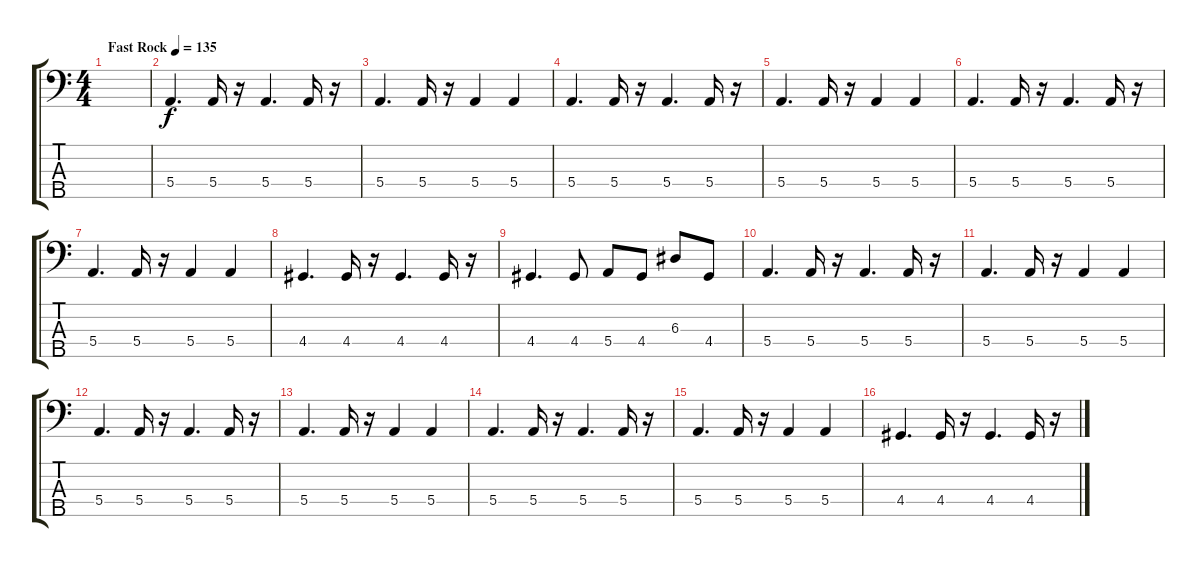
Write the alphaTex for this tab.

\track "" {instrument electricbasspick}
\staff {score tabs}
\tuning (G2 D2 A1 E1 B0) {hide}
\ts (4 4)
\tempo (135 "Fast Rock")
\clef f4
\ks c
|
5.4.4{d} 5.4.16 r.16 5.4.4{d} 5.4.16 r.16 |
5.4.4{d} 5.4.16 r.16 5.4.4 5.4.4 |
5.4.4{d} 5.4.16 r.16 5.4.4{d} 5.4.16 r.16 |
5.4.4{d} 5.4.16 r.16 5.4.4 5.4.4 |
5.4.4{d} 5.4.16 r.16 5.4.4{d} 5.4.16 r.16 |
5.4.4{d} 5.4.16 r.16 5.4.4 5.4.4 |
4.4.4{d} 4.4.16 r.16 4.4.4{d} 4.4.16 r.16 |
4.4.4{d} 4.4.8 5.4.8 4.4.8 6.3.8 4.4.8 |
5.4.4{d} 5.4.16 r.16 5.4.4{d} 5.4.16 r.16 |
5.4.4{d} 5.4.16 r.16 5.4.4 5.4.4 |
5.4.4{d} 5.4.16 r.16 5.4.4{d} 5.4.16 r.16 |
5.4.4{d} 5.4.16 r.16 5.4.4 5.4.4 |
5.4.4{d} 5.4.16 r.16 5.4.4{d} 5.4.16 r.16 |
5.4.4{d} 5.4.16 r.16 5.4.4 5.4.4 |
4.4.4{d} 4.4.16 r.16 4.4.4{d} 4.4.16 r.16
